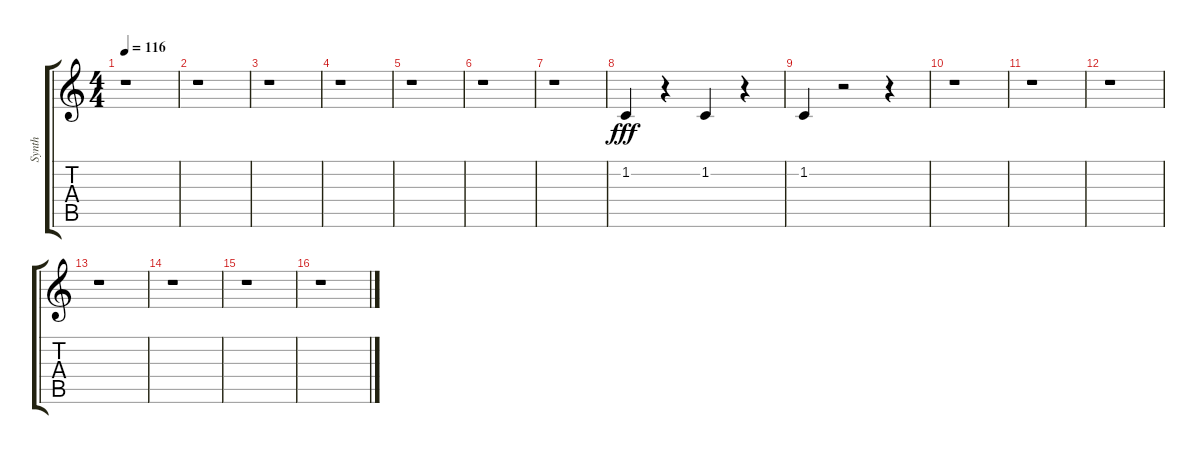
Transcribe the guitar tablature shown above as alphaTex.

\track ("Synth" "Synth") {instrument pad8sweep}
\staff {score tabs}
\tuning (E4 B3 G3 D3 A2 E2) {hide}
\ts (4 4)
\tempo 116
\clef g2
\ks c
r.1{dy f} |
r.1 |
r.1 |
r.1 |
r.1 |
r.1 |
r.1 |
1.2.4{dy fff volume 15 balance 0 instrument gunshot} r.4 1.2.4{volume 15 balance 16 instrument gunshot} r.4 |
1.2.4{volume 15 balance 0 instrument gunshot} r.2 r.4 |
r.1 |
r.1 |
r.1 |
r.1 |
r.1 |
r.1 |
r.1
